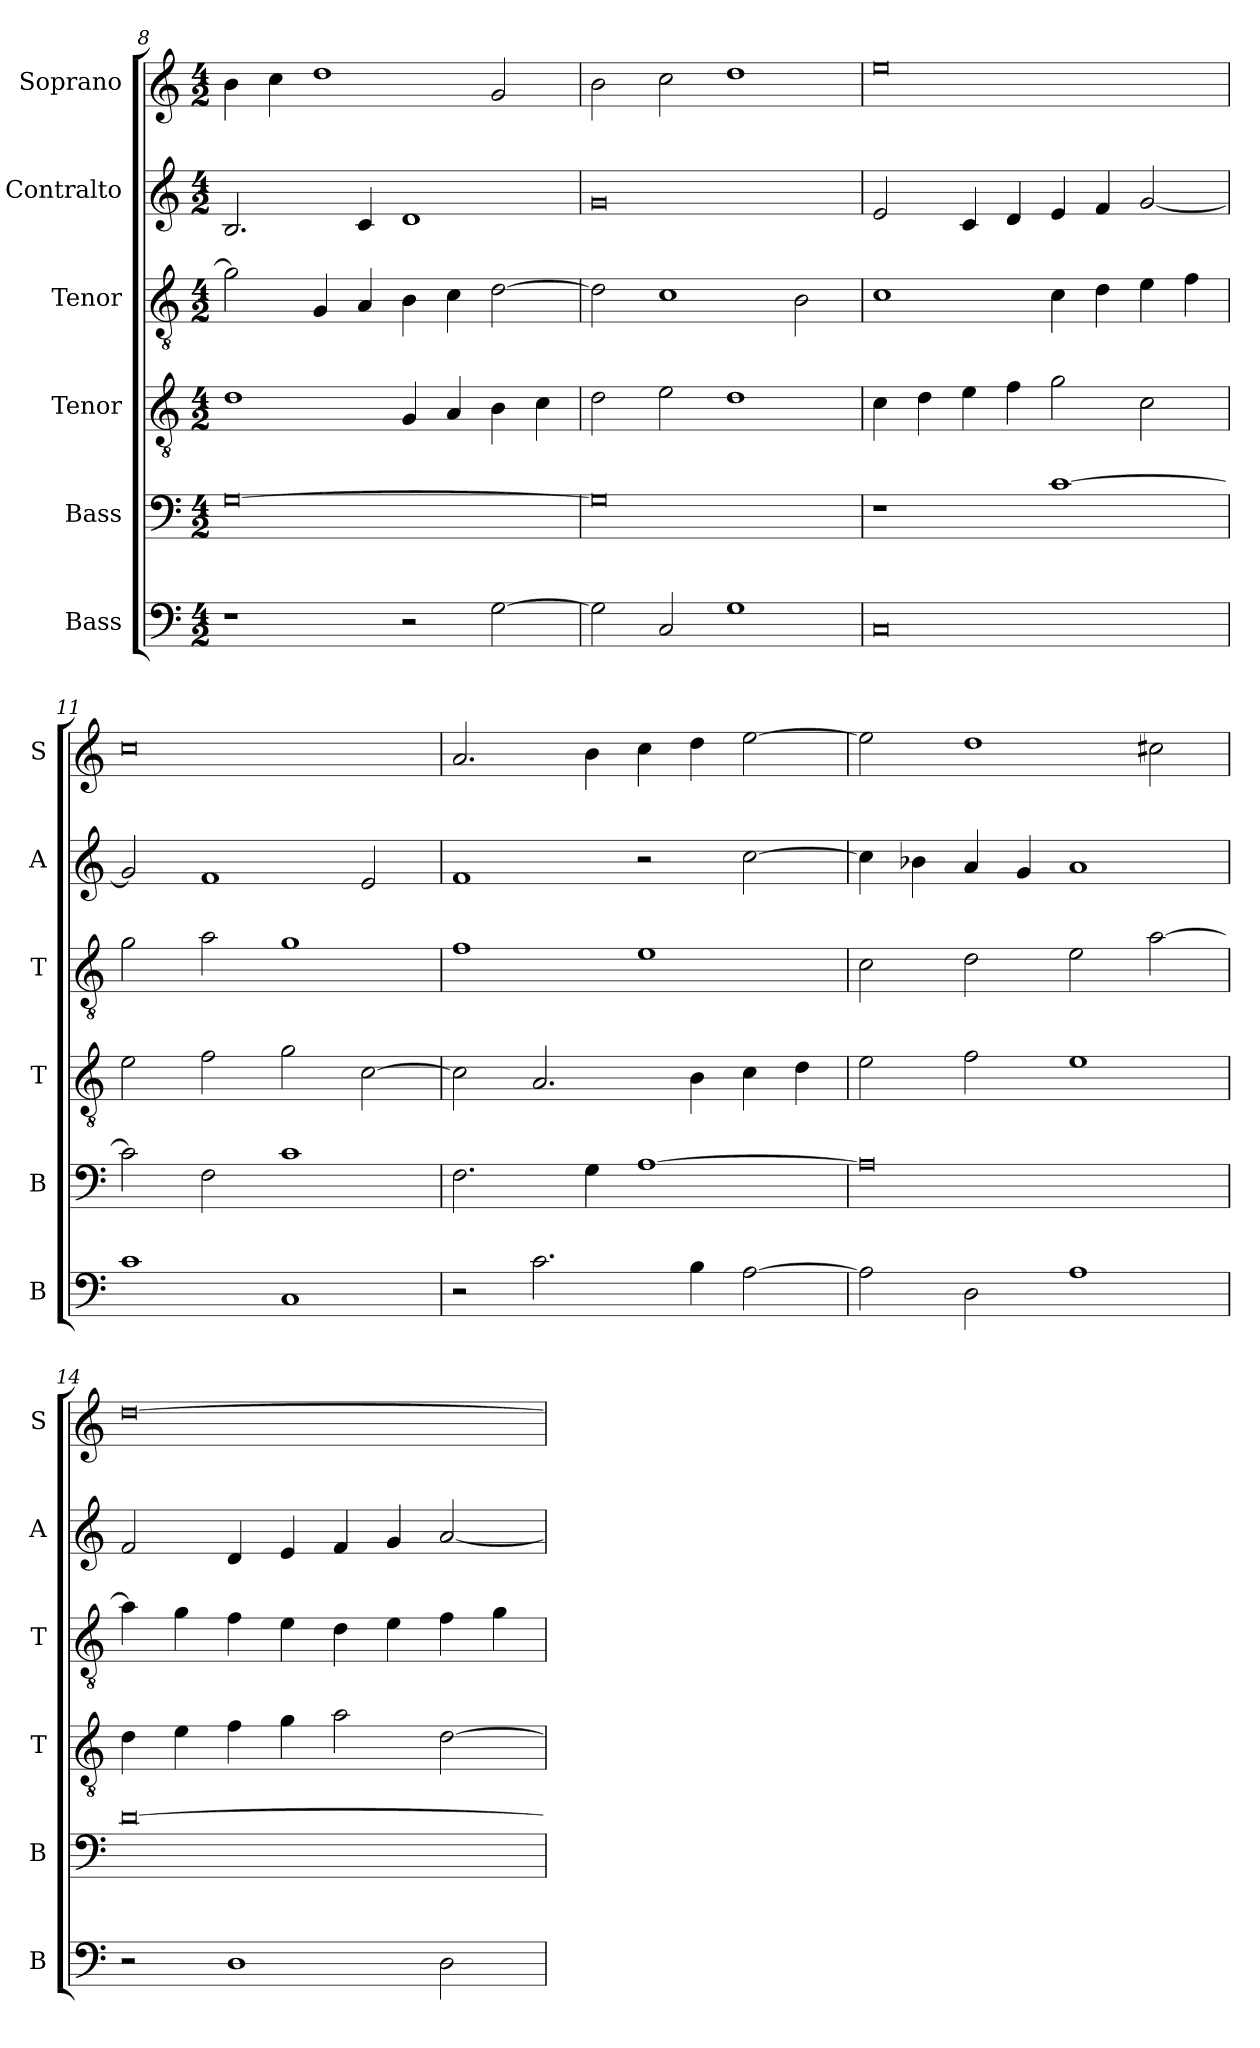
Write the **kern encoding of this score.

**kern	**kern	**kern	**kern	**kern	**kern
*part6	*part5	*part4	*part3	*part2	*part1
*staff6	*staff5	*staff4	*staff3	*staff2	*staff1
*I"Bass	*I"Bass	*I"Tenor	*I"Tenor	*I"Contralto	*I"Soprano
*I'B	*I'B	*I'T	*I'T	*I'A	*I'S
*clefF4	*clefF4	*clefGv2	*clefGv2	*clefG2	*clefG2
*k[]	*k[]	*k[]	*k[]	*k[]	*k[]
*C:ion	*C:ion	*C:ion	*C:ion	*C:ion	*C:ion
*M4/2	*M4/2	*M4/2	*M4/2	*M4/2	*M4/2
=8	=8	=8	=8	=8	=8
1r	[0G	1d	2g]	2.B	4b
.	.	.	.	.	4cc
.	.	.	4G	.	1dd
.	.	.	4A	4c	.
2r	.	4G	4B	1d	.
.	.	4A	4c	.	.
[2G	.	4B	[2d	.	2g
.	.	4c	.	.	.
=9	=9	=9	=9	=9	=9
2G]	0G]	2d	2d]	0g	2b
2C	.	2e	1c	.	2cc
1G	.	1d	.	.	1dd
.	.	.	2B	.	.
=10	=10	=10	=10	=10	=10
0C	1r	4c	1c	2e	0ee
.	.	4d	.	.	.
.	.	4e	.	4c	.
.	.	4f	.	4d	.
.	[1c	2g	4c	4e	.
.	.	.	4d	4f	.
.	.	2c	4e	[2g	.
.	.	.	4f	.	.
=11	=11	=11	=11	=11	=11
1c	2c]	2e	2g	2g]	0cc
.	2F	2f	2a	1f	.
1C	1c	2g	1g	.	.
.	.	[2c	.	2e	.
=12	=12	=12	=12	=12	=12
2r	2.F	2c]	1f	1f	2.a
2.c	.	2.A	.	.	.
.	4G	.	.	.	4b
.	[1A	.	1e	2r	4cc
4B	.	4B	.	.	4dd
[2A	.	4c	.	[2cc	[2ee
.	.	4d	.	.	.
=13	=13	=13	=13	=13	=13
2A]	0A]	2e	2c	4cc]	2ee]
.	.	.	.	4b-X	.
2D	.	2f	2d	4a	1dd
.	.	.	.	4g	.
1A	.	1e	2e	1a	.
.	.	.	[2a	.	2cc#X
=14	=14	=14	=14	=14	=14
2r	[0d	4d	4a]	2f	[0dd
.	.	4e	4g	.	.
1D	.	4f	4f	4d	.
.	.	4g	4e	4e	.
.	.	2a	4d	4f	.
.	.	.	4e	4g	.
2D	.	[2d	4f	[2a	.
.	.	.	4g	.	.
=	=	=	=	=	=
*-	*-	*-	*-	*-	*-
